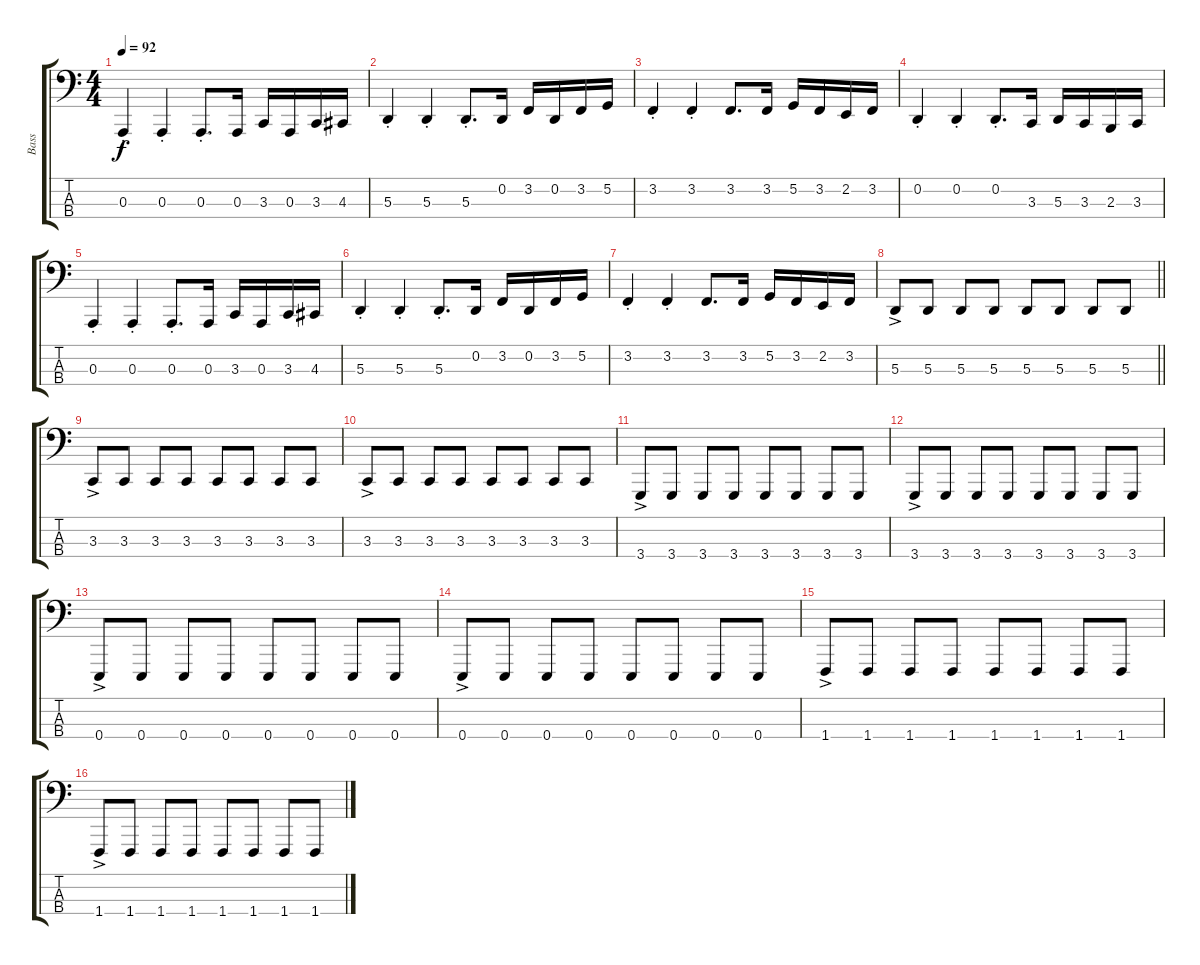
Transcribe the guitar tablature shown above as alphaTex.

\track ("Bass" "Bass") {instrument lead2sawtooth}
\staff {score tabs}
\tuning (G2 D2 A1 E1) {hide}
\ts (4 4)
\tempo 92
\clef f4
\ks c
0.3{st}.4{dy f} 0.3{st}.4 0.3{st}.8{d} 0.3.16 3.3.16 0.3.16 3.3.16 4.3.16 |
5.3{st}.4 5.3{st}.4 5.3{st}.8{d} 0.2.16 3.2.16 0.2.16 3.2.16 5.2.16 |
3.2{st}.4 3.2{st}.4 3.2.8{d} 3.2.16 5.2.16 3.2.16 2.2.16 3.2.16 |
0.2{st}.4 0.2{st}.4 0.2{st}.8{d} 3.3.16 5.3.16 3.3.16 2.3.16 3.3.16 |
0.3{st}.4 0.3{st}.4 0.3{st}.8{d} 0.3.16 3.3.16 0.3.16 3.3.16 4.3.16 |
5.3{st}.4 5.3{st}.4 5.3{st}.8{d} 0.2.16 3.2.16 0.2.16 3.2.16 5.2.16 |
3.2{st}.4 3.2{st}.4 3.2.8{d} 3.2.16 5.2.16 3.2.16 2.2.16 3.2.16 |
\barLineRight lightlight
5.3{ac}.8 5.3.8 5.3.8 5.3.8 5.3.8 5.3.8 5.3.8 5.3.8 |
3.3{ac}.8 3.3.8 3.3.8 3.3.8 3.3.8 3.3.8 3.3.8 3.3.8 |
3.3{ac}.8 3.3.8 3.3.8 3.3.8 3.3.8 3.3.8 3.3.8 3.3.8 |
3.4{ac}.8 3.4.8 3.4.8 3.4.8 3.4.8 3.4.8 3.4.8 3.4.8 |
3.4{ac}.8 3.4.8 3.4.8 3.4.8 3.4.8 3.4.8 3.4.8 3.4.8 |
0.4{ac}.8 0.4.8 0.4.8 0.4.8 0.4.8 0.4.8 0.4.8 0.4.8 |
0.4{ac}.8 0.4.8 0.4.8 0.4.8 0.4.8 0.4.8 0.4.8 0.4.8 |
1.4{ac}.8 1.4.8 1.4.8 1.4.8 1.4.8 1.4.8 1.4.8 1.4.8 |
1.4{ac}.8 1.4.8 1.4.8 1.4.8 1.4.8 1.4.8 1.4.8 1.4.8
